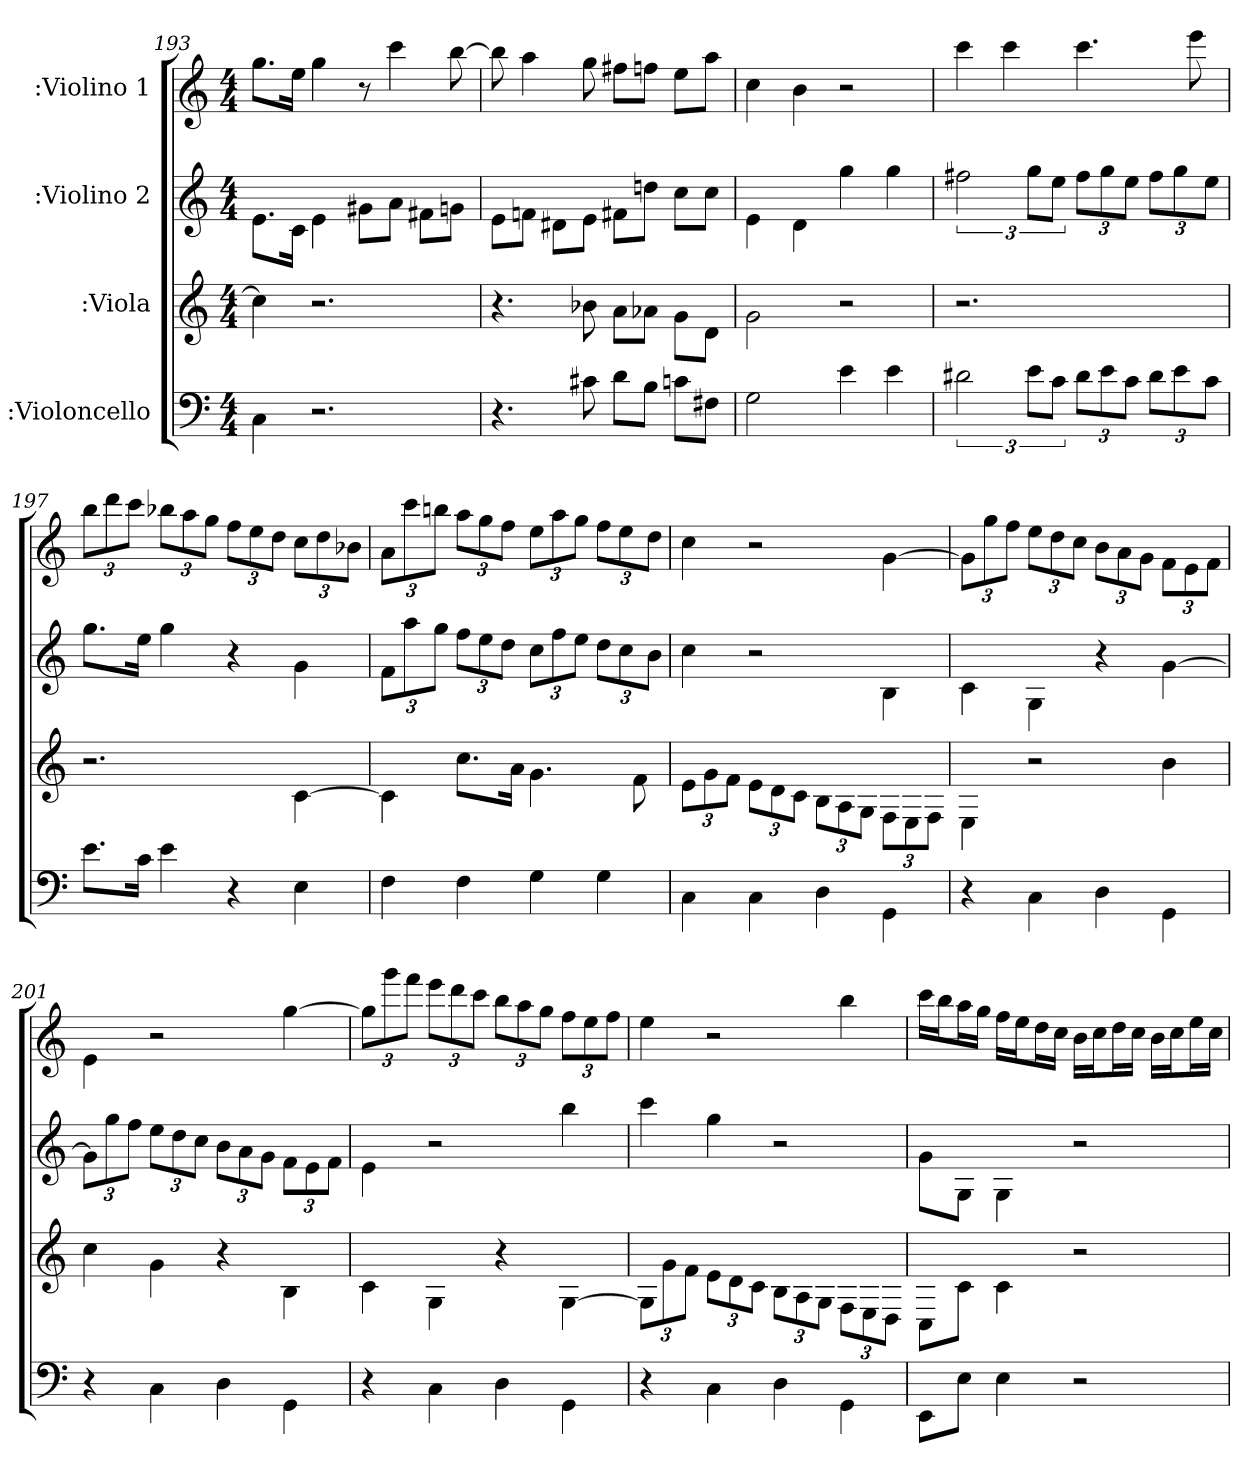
**kern	**kern	**kern	**kern
*part4	*part3	*part2	*part1
*staff4	*staff3	*staff2	*staff1
*I":Violoncello	*I":Viola	*I":Violino 2	*I":Violino 1
*k[]	*k[]	*k[]	*k[]
*C:	*C:	*C:	*C:
*M4/4	*M4/4	*M4/4	*M4/4
=193	=193	=193	=193
4C\	4cc\]	8.e\L	8.gg\L
.	.	16c\Jk	16ee\Jk
2.r	2.r	4e\	4gg\
.	.	8g#X\L	8r
.	.	8a\J	4ccc\
.	.	8f#X\L	.
.	.	8gn\J	[8bb\
=194	=194	=194	=194
4.r	4.r	8e\L	8bb\]
.	.	8fn\J	4aa\
.	.	8d#X\L	.
8c#X\	8b-X\	8e\J	8gg\
8d\L	8a\L	8f#X\L	8ff#X\L
8B\J	8a-X\J	8ddn\J	8ffn\J
8cn\L	8g\L	8cc\L	8ee\L
8F#X\J	8d\J	8cc\J	8aa\J
=195	=195	=195	=195
2G\	2g\	4e\	4cc\
.	.	4d\	4b\
4e\	2r	4gg\	2r
4e\	.	4gg\	.
=196	=196	=196	=196
3d#X\	2.r	3ff#X\	4ccc\
.	.	.	4ccc\
12e\L	.	12gg\L	.
12c\J	.	12ee\J	.
12d#\L	.	12ff#\L	4.ccc\
12e\	.	12gg\	.
12c\J	.	12ee\J	.
12d#\L	4ryy	12ff#\L	.
12e\	.	12gg\	.
.	.	.	8eee\
12c\J	.	12ee\J	.
=197	=197	=197	=197
8.e\L	2.r	8.gg\L	12bb\L
.	.	.	12ddd\
.	.	.	12ccc\J
16c\Jk	.	16ee\Jk	.
4e\	.	4gg\	12bb-X\L
.	.	.	12aa\
.	.	.	12gg\J
4r	.	4r	12ff\L
.	.	.	12ee\
.	.	.	12dd\J
4E\	[4c\	4g\	12cc\L
.	.	.	12dd\
.	.	.	12b-\J
=198	=198	=198	=198
4F\	4c\]	12f\L	12a\L
.	.	12aa\	12ccc\
.	.	12gg\J	12bbn\J
4F\	8.cc\L	12ff\L	12aa\L
.	.	12ee\	12gg\
.	.	12dd\J	12ff\J
.	16a\Jk	.	.
4G\	4.g\	12cc\L	12ee\L
.	.	12ff\	12aa\
.	.	12ee\J	12gg\J
4G\	.	12dd\L	12ff\L
.	.	12cc\	12ee\
.	8f\	.	.
.	.	12b\J	12dd\J
=199	=199	=199	=199
4C\	12e\L	4cc\	4cc\
.	12g\	.	.
.	12f\J	.	.
4C\	12e\L	2r	2r
.	12d\	.	.
.	12c\J	.	.
4D\	12B\L	.	.
.	12A\	.	.
.	12G\J	.	.
4GG\	12F\L	4B\	[4g\
.	12E\	.	.
.	12F\J	.	.
=200	=200	=200	=200
4r	4E\	4c\	12g\L]
.	.	.	12gg\
.	.	.	12ff\J
4C\	2r	4G\	12ee\L
.	.	.	12dd\
.	.	.	12cc\J
4D\	.	4r	12b\L
.	.	.	12a\
.	.	.	12g\J
4GG\	4b\	[4g\	12f\L
.	.	.	12e\
.	.	.	12f\J
=201	=201	=201	=201
4r	4cc\	12g\L]	4e\
.	.	12gg\	.
.	.	12ff\J	.
4C\	4g\	12ee\L	2r
.	.	12dd\	.
.	.	12cc\J	.
4D\	4r	12b\L	.
.	.	12a\	.
.	.	12g\J	.
4GG\	4B\	12f\L	[4gg\
.	.	12e\	.
.	.	12f\J	.
=202	=202	=202	=202
4r	4c\	4e\	12gg\L]
.	.	.	12ggg\
.	.	.	12fff\J
4C\	4G\	2r	12eee\L
.	.	.	12ddd\
.	.	.	12ccc\J
4D\	4r	.	12bb\L
.	.	.	12aa\
.	.	.	12gg\J
4GG\	[4G\	4bb\	12ff\L
.	.	.	12ee\
.	.	.	12ff\J
=203	=203	=203	=203
4r	12G\L]	4ccc\	4ee\
.	12g\	.	.
.	12f\J	.	.
4C\	12e\L	4gg\	2r
.	12d\	.	.
.	12c\J	.	.
4D\	12B\L	2r	.
.	12A\	.	.
.	12G\J	.	.
4GG\	12F\L	.	4bb\
.	12E\	.	.
.	12D\J	.	.
=204	=204	=204	=204
8EE\L	8C\L	8g\L	16ccc\LL
.	.	.	16bb\J
8E\J	8c\J	8G\J	16aa\L
.	.	.	16gg\JJ
4E\	4c\	4G\	16ff\LL
.	.	.	16ee\J
.	.	.	16dd\L
.	.	.	16cc\JJ
2r	2r	2r	16b\LL
.	.	.	16cc\J
.	.	.	16dd\L
.	.	.	16cc\JJ
.	.	.	16b\LL
.	.	.	16cc\J
.	.	.	16ee\L
.	.	.	16cc\JJ
=	=	=	=
*-	*-	*-	*-
